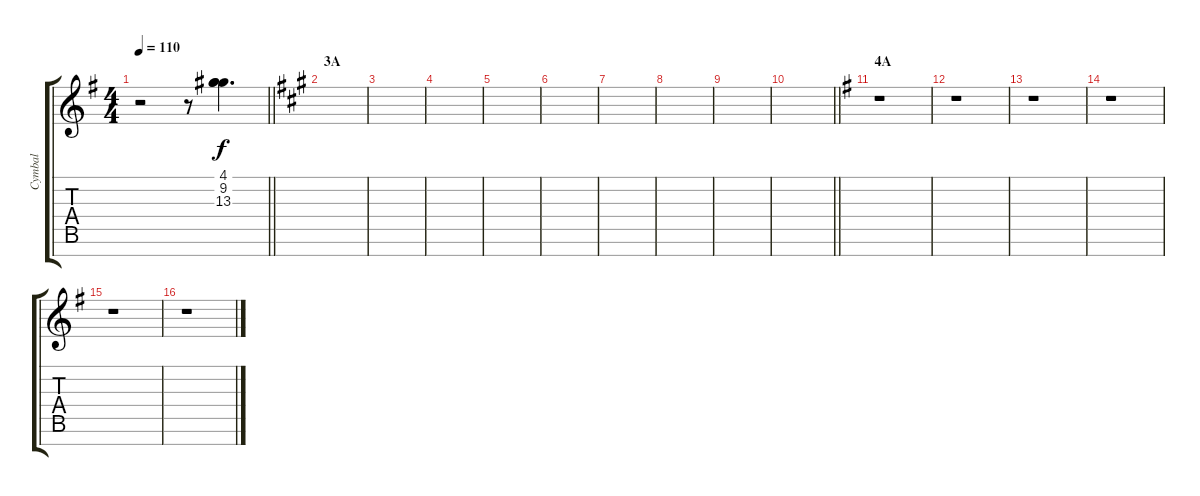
\track ("Cymbal" "Cymbal") {instrument reversecymbal}
\staff {score tabs}
\tuning (E5 B4 G4 D4 A3 E3 B2) {hide}
\ts (4 4)
\tempo 110
\clef g2
\barLineRight lightlight
\ks g
r.2{dy f} r.8 (4.1 9.2 13.3).4{d} |
\section ("" "3A")
\ks a
|
|
|
|
|
|
|
|
\barLineRight lightlight
|
\section ("" "4A")
\ks g
r.1 |
r.1 |
r.1 |
r.1 |
r.1 |
r.1
